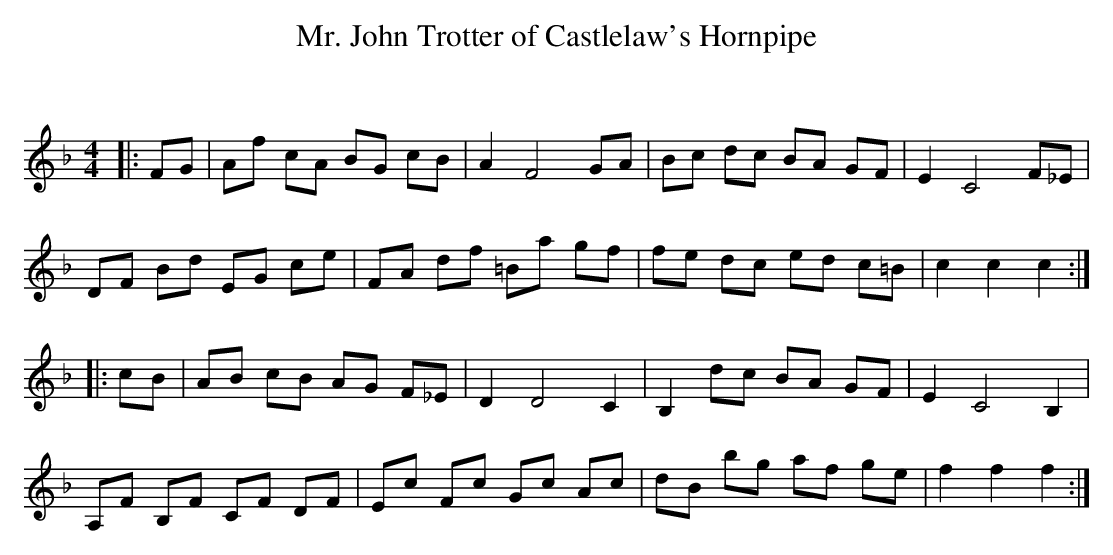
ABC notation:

X:1
T: Mr. John Trotter of Castlelaw's Hornpipe
C:
Q: 232
K:F
M:4/4
L:1/8
|:FG|Af cA BG cB|A2 F4 GA|Bc dc BA GF|E2 C4 F_E|
DF Bd EG ce|FA df =Ba gf|fe dc ed c=B|c2 c2 c2:|
|:cB|AB cB AG F_E|D2 D4 C2|B,2 dc BA GF|E2 C4 B,2|
A,F B,F CF DF|Ec Fc Gc Ac|dB bg af ge|f2 f2 f2:|
